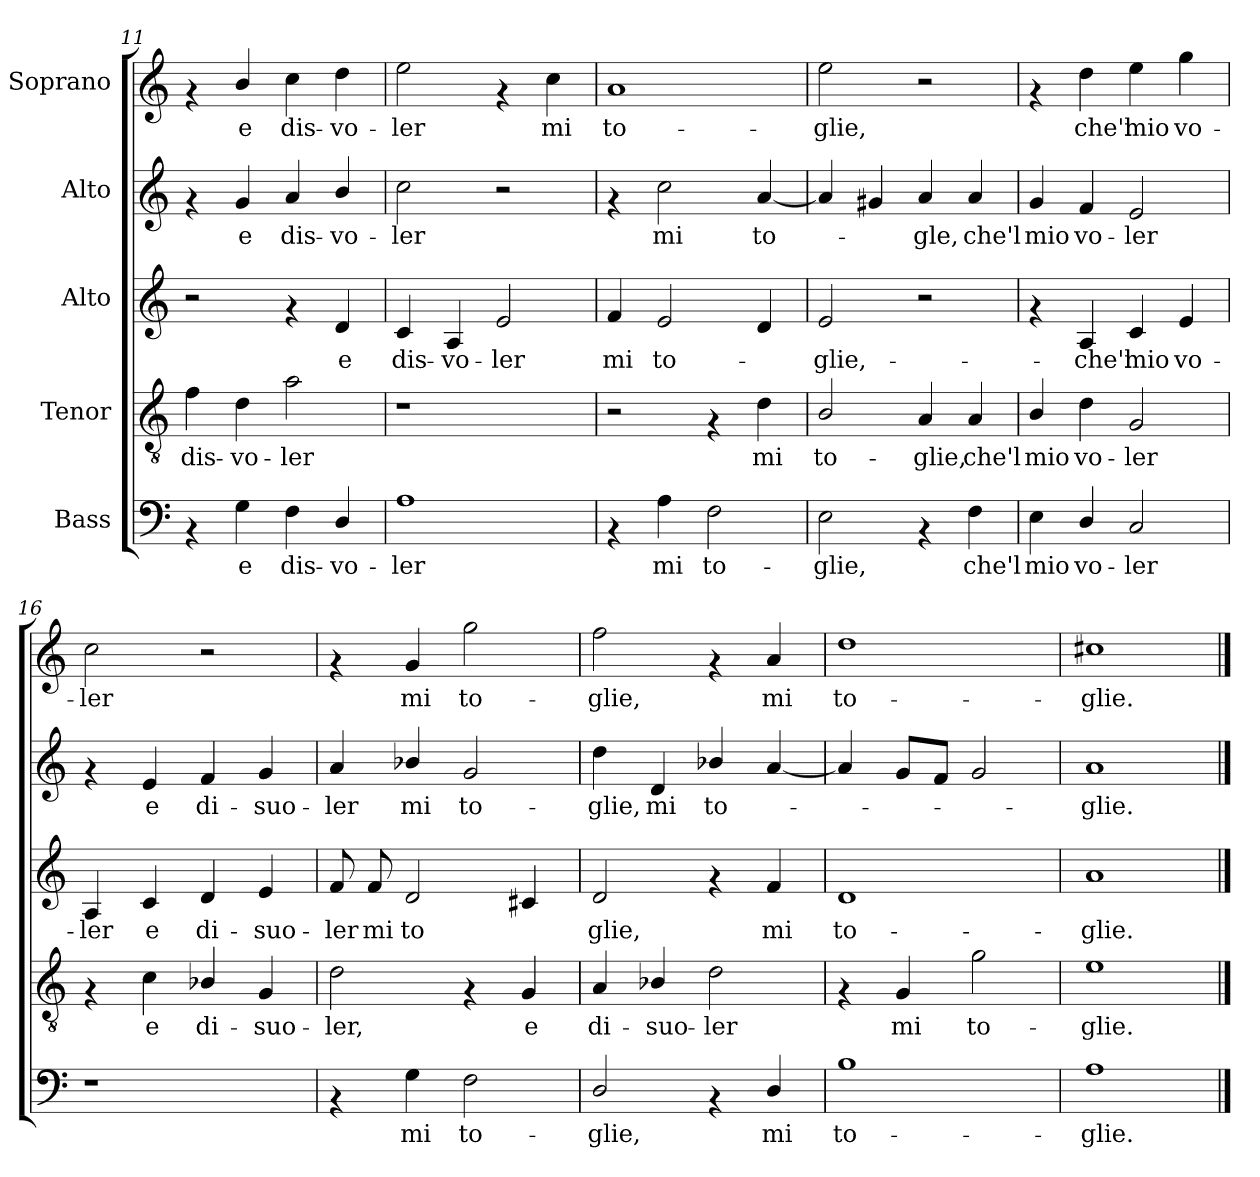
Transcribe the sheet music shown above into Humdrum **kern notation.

**kern	**text	**kern	**text	**kern	**text	**kern	**text	**kern	**text
*part5	*part5	*part4	*part4	*part3	*part3	*part2	*part2	*part1	*part1
*staff5	*staff5	*staff4	*staff4	*staff3	*staff3	*staff2	*staff2	*staff1	*staff1
*I"Bass	*	*I"Tenor	*	*I"Alto	*	*I"Alto	*	*I"Soprano	*
!!LO:PB:g=z
*clefF4	*	*clefGv2	*	*clefG2	*	*clefG2	*	*clefG2	*
*k[]	*	*k[]	*	*k[]	*	*k[]	*	*k[]	*
*C:	*	*C:	*	*C:	*	*C:	*	*C:	*
=11	=11	=11	=11	=11	=11	=11	=11	=11	=11
!	!	!	!LO:LY:b	!	!	!	!	!	!
4rAA	.	4f\	dis-	2r	.	4rf	.	4rf	.
!	!LO:LY:b	!	!LO:LY:b	!	!	!	!LO:LY:b	!	!LO:LY:b
4G\	e	4d\	-vo-	.	.	4g/	e	4b/	e
!	!LO:LY:b	!	!LO:LY:b	!	!	!	!LO:LY:b	!	!LO:LY:b
4F\	dis-	2a\	-ler	4rf	.	4a/	dis-	4cc\	dis-
!	!LO:LY:b	!	!	!	!LO:LY:b	!	!LO:LY:b	!	!LO:LY:b
4D/	-vo-	.	.	4d/	e	4b/	-vo-	4dd\	-vo-
=12	=12	=12	=12	=12	=12	=12	=12	=12	=12
!	!LO:LY:b	!	!	!	!LO:LY:b	!	!LO:LY:b	!	!LO:LY:b
1A	-ler	1r	.	4c/	dis-	2cc\	-ler	2ee\	-ler
!	!	!	!	!	!LO:LY:b	!	!	!	!
.	.	.	.	4A/	-vo-	.	.	.	.
!	!	!	!	!	!LO:LY:b	!	!	!	!
.	.	.	.	2e/	-ler	2r	.	4rf	.
!	!	!	!	!	!	!	!	!	!LO:LY:b
.	.	.	.	.	.	.	.	4cc\	mi
=13	=13	=13	=13	=13	=13	=13	=13	=13	=13
!	!	!	!	!	!LO:LY:b	!	!	!	!LO:LY:b
4rAA	.	2r	.	4f/	mi	4rf	.	1a	to-
!	!LO:LY:b	!	!	!	!LO:LY:b	!	!LO:LY:b	!	!
4A\	mi	.	.	2e/	to-	2cc\	mi	.	.
!	!LO:LY:b	!	!	!	!	!	!	!	!
2F\	to-	4rF	.	.	.	.	.	.	.
!	!	!	!LO:LY:b	!	!	!	!LO:LY:b	!	!
.	.	4d\	mi	4d/	.	[<4a/	to-	.	.
=14	=14	=14	=14	=14	=14	=14	=14	=14	=14
!	!LO:LY:b	!	!LO:LY:b	!	!LO:LY:b	!	!	!	!LO:LY:b
2E\	-glie,	2B/	to-	2e/	-glie,-	4a/]	.	2ee\	-glie,
.	.	.	.	.	.	4g#X/	.	.	.
!	!	!	!LO:LY:b	!	!	!	!LO:LY:b	!	!
4rAA	.	4A/	-glie,	2r	.	4a/	-gle,	2r	.
!	!LO:LY:b	!	!LO:LY:b	!	!	!	!LO:LY:b	!	!
4F\	che'l	4A/	che'l	.	.	4a/	che'l	.	.
=15	=15	=15	=15	=15	=15	=15	=15	=15	=15
!	!LO:LY:b	!	!LO:LY:b	!	!	!	!LO:LY:b	!	!
4E\	mio	4B/	mio	4rf	.	4g/	mio	4rf	.
!	!LO:LY:b	!	!LO:LY:b	!	!LO:LY:b	!	!LO:LY:b	!	!LO:LY:b
4D/	vo-	4d\	vo-	4A/	-che'l	4f/	vo-	4dd\	che'l
!	!LO:LY:b	!	!LO:LY:b	!	!LO:LY:b	!	!LO:LY:b	!	!LO:LY:b
2C/	-ler	2G/	-ler	4c/	mio	2e/	-ler	4ee\	mio
!	!	!	!	!	!LO:LY:b	!	!	!	!LO:LY:b
.	.	.	.	4e/	vo-	.	.	4gg\	vo-
!!LO:PB:g=z
=16	=16	=16	=16	=16	=16	=16	=16	=16	=16
!	!	!	!	!	!LO:LY:b	!	!	!	!LO:LY:b
1r	.	4rF	.	4A/	-ler	4rf	.	2cc\	-ler
!	!	!	!LO:LY:b	!	!LO:LY:b	!	!LO:LY:b	!	!
.	.	4c\	e	4c/	e	4e/	e	.	.
!	!	!	!LO:LY:b	!	!LO:LY:b	!	!LO:LY:b	!	!
.	.	4B-X/	di-	4d/	di-	4f/	di-	2r	.
!	!	!	!LO:LY:b	!	!LO:LY:b	!	!LO:LY:b	!	!
.	.	4G/	-suo-	4e/	-suo-	4g/	-suo-	.	.
=17	=17	=17	=17	=17	=17	=17	=17	=17	=17
!	!	!	!LO:LY:b	!	!LO:LY:b	!	!LO:LY:b	!	!
4rAA	.	2d\	-ler,	8f/	-ler	4a/	-ler	4rf	.
!	!	!	!	!	!LO:LY:b	!	!	!	!
.	.	.	.	8f/	mi	.	.	.	.
!	!LO:LY:b	!	!	!	!LO:LY:b	!	!LO:LY:b	!	!LO:LY:b
4G\	mi	.	.	2d/	to	4b-X/	mi	4g/	mi
!	!LO:LY:b	!	!	!	!	!	!LO:LY:b	!	!LO:LY:b
2F\	to-	4rF	.	.	.	2g/	to-	2gg\	to-
!	!	!	!LO:LY:b	!	!	!	!	!	!
.	.	4G/	e	4c#X/	.	.	.	.	.
=18	=18	=18	=18	=18	=18	=18	=18	=18	=18
!	!LO:LY:b	!	!LO:LY:b	!	!LO:LY:b	!	!LO:LY:b	!	!LO:LY:b
2D/	-glie,	4A/	di-	2d/	glie,	4dd\	-glie,	2ff\	-glie,
!	!	!	!LO:LY:b	!	!	!	!LO:LY:b	!	!
.	.	4B-X/	-suo-	.	.	4d/	mi	.	.
!	!	!	!LO:LY:b	!	!	!	!LO:LY:b	!	!
4rAA	.	2d\	-ler	4rf	.	4b-X/	to-	4rf	.
!	!LO:LY:b	!	!	!	!LO:LY:b	!	!	!	!LO:LY:b
4D/	mi	.	.	4f/	mi	[<4a/	.	4a/	mi
=19	=19	=19	=19	=19	=19	=19	=19	=19	=19
!	!LO:LY:b	!	!	!	!LO:LY:b	!	!	!	!LO:LY:b
1B	to-	4rF	.	1d	to-	4a/]	.	1dd	to-
!	!	!	!LO:LY:b	!	!	!	!	!	!
.	.	4G/	mi	.	.	8g/L	.	.	.
.	.	.	.	.	.	8f/J	.	.	.
!	!	!	!LO:LY:b	!	!	!	!	!	!
.	.	2g\	to-	.	.	2g/	.	.	.
=20	=20	=20	=20	=20	=20	=20	=20	=20	=20
!	!LO:LY:b	!	!LO:LY:b	!	!LO:LY:b	!	!LO:LY:b	!	!LO:LY:b
1A	-glie.	1e	-glie.	1a	-glie.	1a	-glie.	1cc#X	-glie.
==	==	==	==	==	==	==	==	==	==
*-	*-	*-	*-	*-	*-	*-	*-	*-	*-
